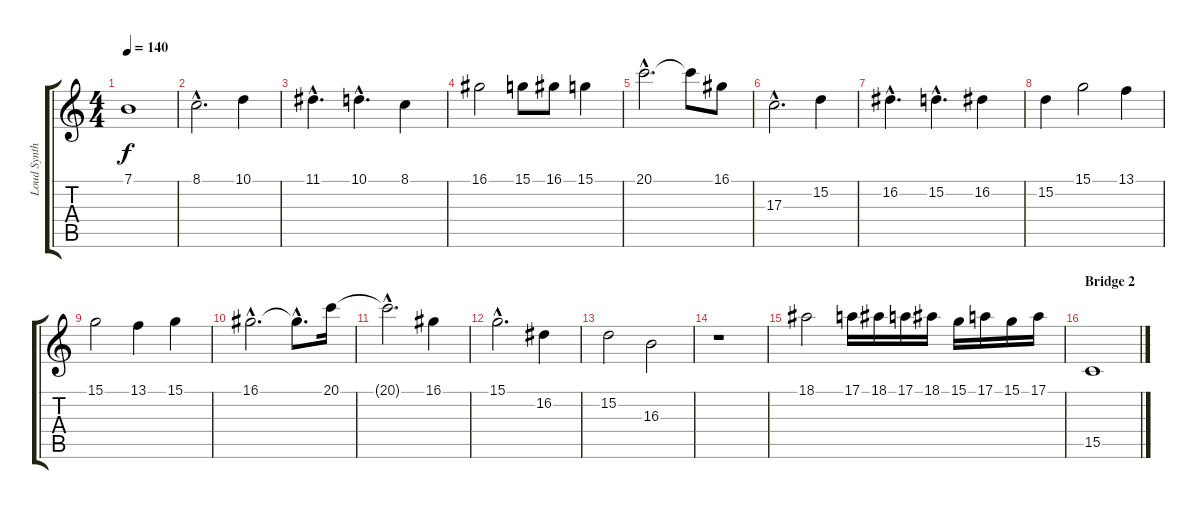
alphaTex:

\track ("Loud Synth " "Loud Synth") {instrument stringensemble1}
\staff {score tabs}
\tuning (E4 B3 G3 D3 A2 E2) {hide}
\ts (4 4)
\tempo 140
\clef g2
\ks c
7.1.1{dy f} |
8.1{hac}.2{d} 10.1.4 |
11.1{hac}.4{d} 10.1{hac}.4{d} 8.1.4 |
16.1.2 15.1.8 16.1.8 15.1.4 |
20.1{hac}.2{d} 20.1{t}.8 16.1.8 |
17.3{hac}.2{d} 15.2.4 |
16.2{hac}.4{d} 15.2{hac}.4{d} 16.2.4 |
15.2.4 15.1.2 13.1.4 |
15.1.2 13.1.4 15.1.4 |
16.1{hac}.2{d} 16.1{hac t}.8{d} 20.1.16 |
20.1{hac t}.2{d} 16.1.4 |
15.1{hac}.2{d} 16.2.4 |
15.2.2 16.3.2 |
r.1 |
18.1.2 17.1.16 18.1.16 17.1.16 18.1.16 15.1.16 17.1.16 15.1.16 17.1.16 |
\section ("" "Bridge 2")
15.5.1
